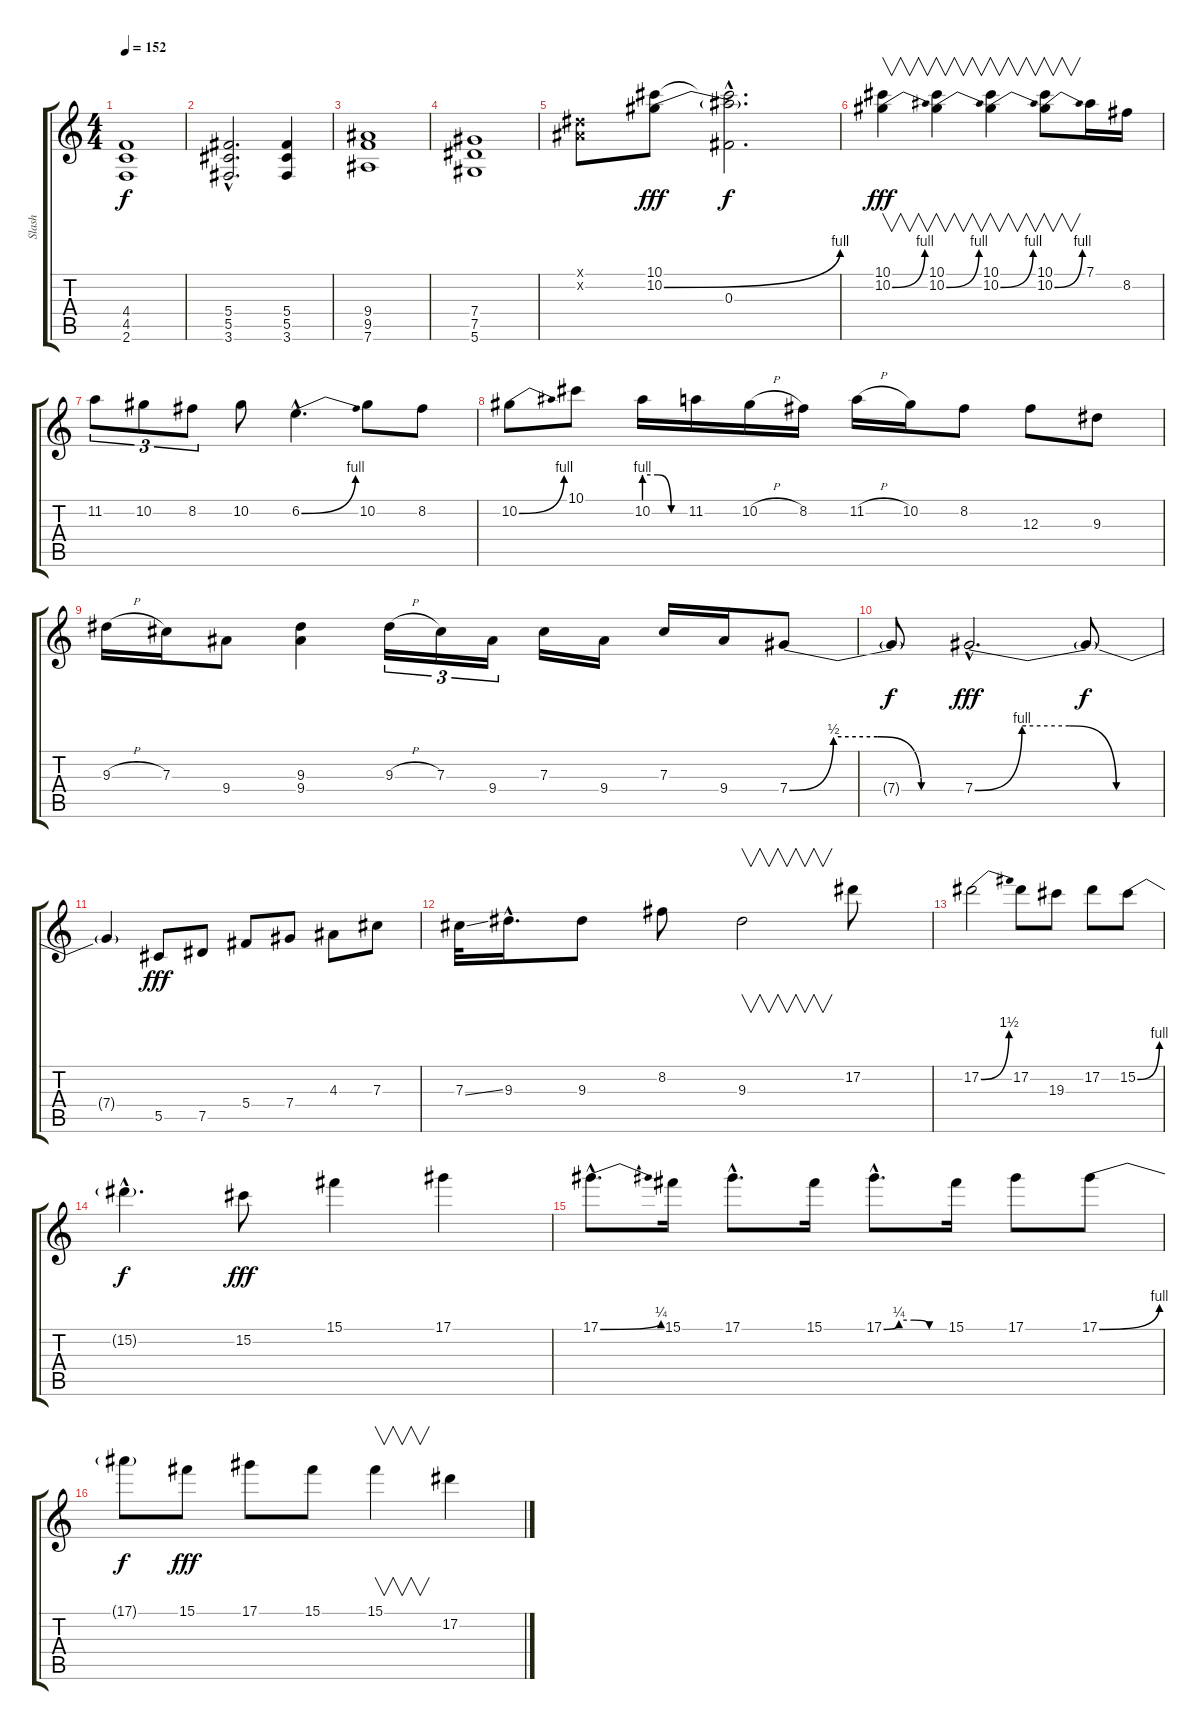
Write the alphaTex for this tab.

\track ("Slash" "Slash") {instrument distortionguitar}
\staff {score tabs}
\tuning (Eb4 Bb3 Gb3 Db3 Ab2 Eb2) {hide}
\ts (4 4)
\tempo 152
\clef g2
\ks c
(4.4 4.5 2.6).1{dy f} |
(5.4{hac} 5.5{hac} 3.6{hac}).2{d} (5.4 5.5 3.6).4 |
(9.4 9.5 7.6).1 |
(7.4 7.5 5.6).1 |
(0.1{x} 0.2{x}).8 (10.1 10.2{be (bend 0 0 60 4)}).8{dy fff} (10.1{hac t} 10.2{hac t} 0.3{hac}).2{d dy f} |
(10.1 10.2{be (bend 0 0 60 4)}).4{v dy fff} (10.1 10.2{be (bend 0 0 60 4)}).4{v} (10.1 10.2{be (bend 0 0 60 4)}).4{v} (10.1 10.2{be (bend 0 0 60 4)}).8{v} 7.1.16 8.2.16 |
11.2.8{tu (3 2)} 10.2.8{tu (3 2)} 8.2.8{tu (3 2)} 10.2.8 6.2{be (bend 0 0 60 4) hac}.4{d} 10.2.8 8.2.8 |
10.2{be (bend 0 0 60 4)}.8 10.1.8 10.2{be (custom 0 4 20 4 40 0 60 0)}.16 11.2.16 10.2{h}.16 8.2.16 11.2{h}.16 10.2.16 8.2.8 12.3.8 9.3.8 |
9.3{h}.16 7.3.16 9.4.8 (9.3 9.4).4 9.3{h}.16{tu (3 2)} 7.3.16{tu (3 2)} 9.4.16{tu (3 2)} 7.3.16 9.4.16 7.3.16 9.4.16 7.4{be (custom 0 0 15 2 30 2 45 0 60 0)}.8 |
7.4{t}.8{dy f} 7.4{be (custom 0 0 15 4 30 4 45 0 60 0) hac}.2{d dy fff} 7.4{t}.8{dy f} |
7.4{t}.4 5.5.8{dy fff} 7.5.8 5.4.8 7.4.8 4.3.8 7.3.8 |
7.3{ss}.32 9.3{hac}.16{d} 9.3.8 8.2.8 9.3.2{v} 17.2.8 |
17.2{be (bend 0 0 60 6)}.2 17.2.8 19.3.8 17.2.8 15.2{be (bend 0 0 60 4)}.8 |
15.2{hac t}.4{d dy f} 15.2.8{dy fff} 15.1.4 17.1.4 |
17.1{be (bend 0 0 60 1) hac}.8{d} 15.1.16 17.1{hac}.8{d} 15.1.16 17.1{be (custom 0 0 15 1 30 1 45 0 60 0) hac}.8{d} 15.1.16 17.1.8 17.1{be (bend 0 0 60 4)}.8 |
17.1{t}.8{dy f} 15.1.8{dy fff} 17.1.8 15.1.8 15.1.4{v} 17.2.4
